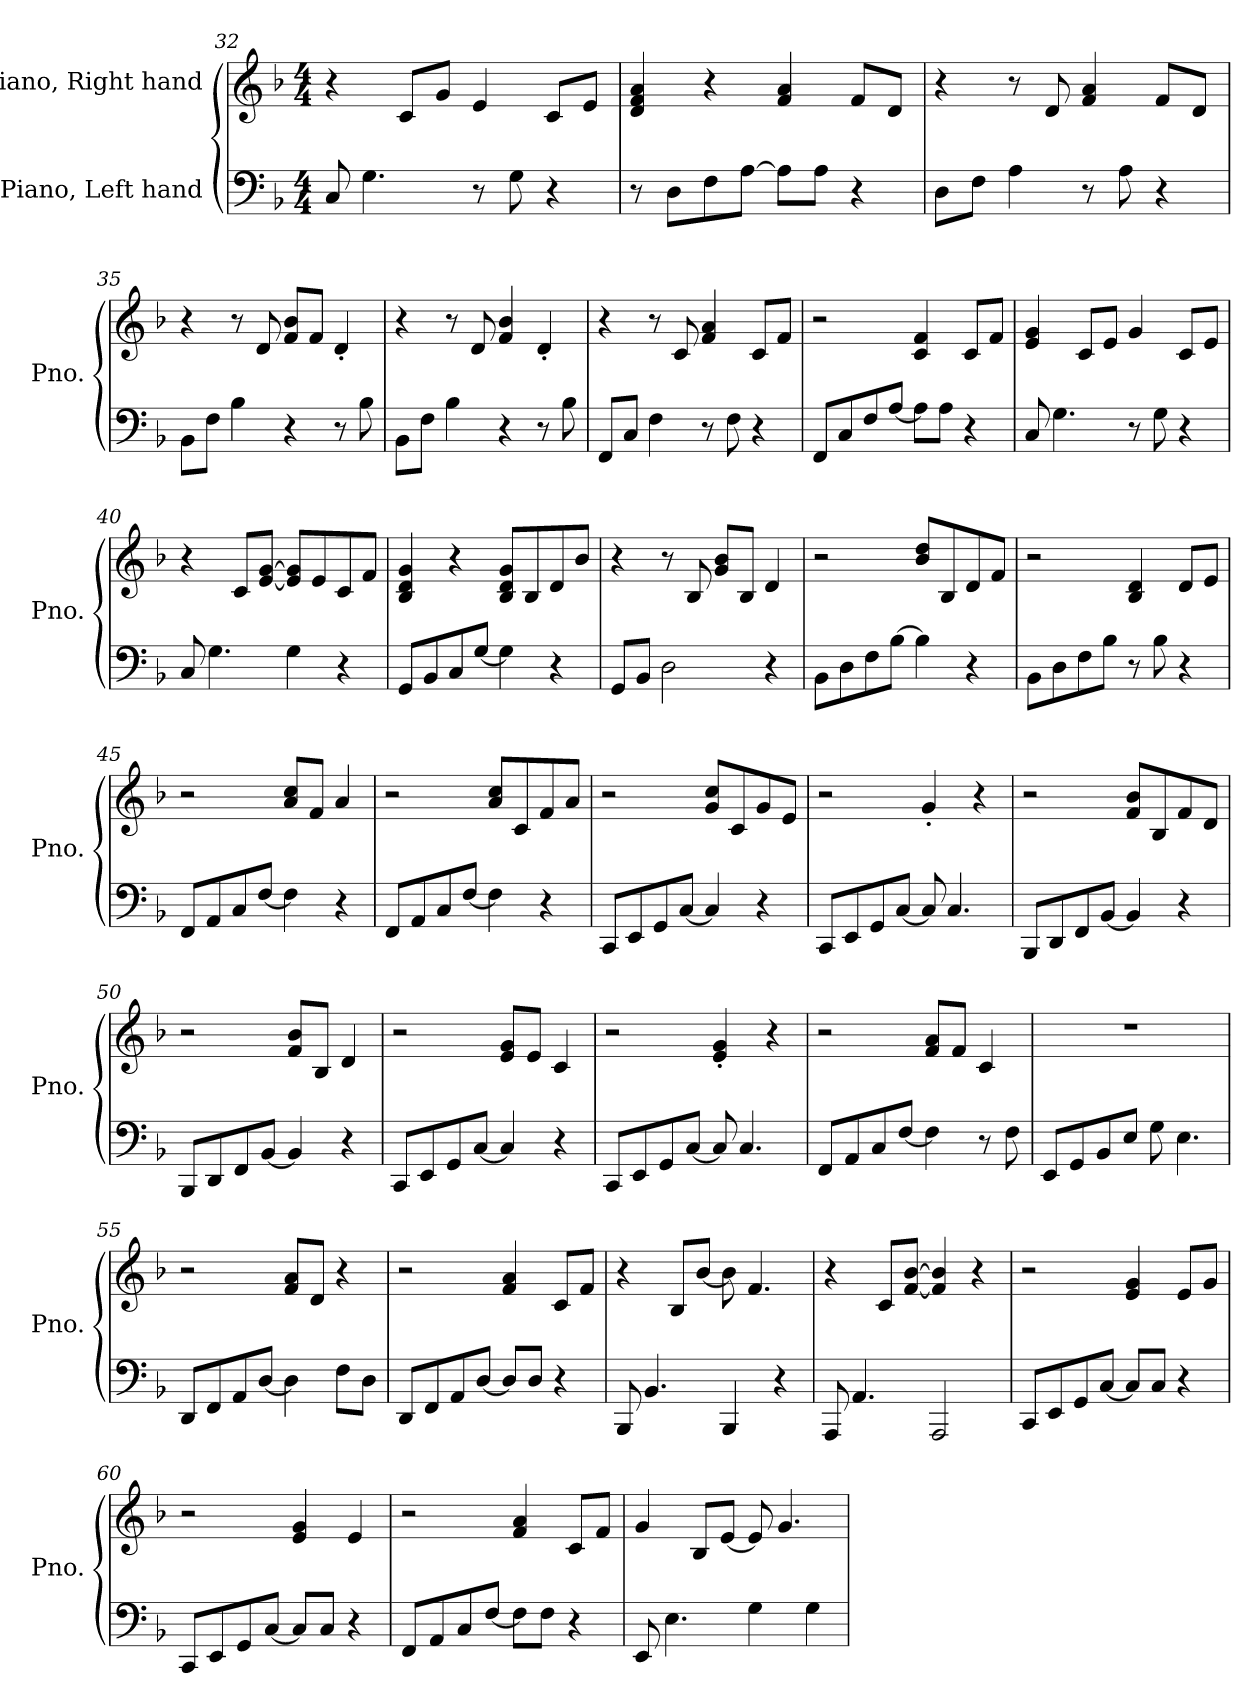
**kern	**kern
*part2	*part1
*staff2	*staff1
*I"Piano, Left hand	*I"Piano, Right hand
*I'Pno.	*I'Pno.
*clefF4	*clefG2
*k[b-]	*k[b-]
*M4/4	*M4/4
=32	=32
8C/	4r
4.G\	.
.	8c/L
.	8g/J
8r	4e/
8G\	.
4r	8c/L
.	8e/J
=33	=33
8r	4d/ 4f/ 4a/
8D\L	.
8F\	4r
[8A\J	.
8A\L]	4f/ 4a/
8A\J	.
4r	8f/L
.	8d/J
=34	=34
8D\L	4r
8F\J	.
4A\	8r
.	8d/
8r	4f/ 4a/
8A\	.
4r	8f/L
.	8d/J
=35	=35
8BB-\L	4r
8F\J	.
4B-\	8r
.	8d/
4r	8f/ 8b-/L
.	8f/J
8r	4d'/
8B-\	.
!!LO:LB:g=z
=36	=36
8BB-\L	4r
8F\J	.
4B-\	8r
.	8d/
4r	4f/ 4b-/
8r	4d'/
8B-\	.
=37	=37
8FF/L	4r
8C/J	.
4F\	8r
.	8c/
8r	4f/ 4a/
8F\	.
4r	8c/L
.	8f/J
=38	=38
8FF/L	2r
8C/	.
8F/	.
[8A/J	.
8A\L]	4c/ 4f/
8A\J	.
4r	8c/L
.	8f/J
=39	=39
8C/	4e/ 4g/
4.G\	.
.	8c/L
.	8e/J
8r	4g/
8G\	.
4r	8c/L
.	8e/J
=40	=40
8C/	4r
4.G\	.
.	8c/L
.	[8e/ [8g/J
4G\	8e/] 8g/]L
.	8e/
4r	8c/
.	8f/J
!!LO:LB:g=z
=41	=41
8GG/L	4B-/ 4d/ 4g/
8BB-/	.
8C/	4r
[8G/J	.
4G\]	8B-/ 8d/ 8g/L
.	8B-/
4r	8d/
.	8b-/J
=42	=42
8GG/L	4r
8BB-/J	.
2D\	8r
.	8B-/
.	8g/ 8b-/L
.	8B-/J
4r	4d/
=43	=43
8BB-\L	2r
8D\	.
8F\	.
[8B-\J	.
4B-\]	8b-/ 8dd/L
.	8B-/
4r	8d/
.	8f/J
=44	=44
8BB-\L	2r
8D\	.
8F\	.
8B-\J	.
8r	4B-/ 4d/
8B-\	.
4r	8d/L
.	8e/J
=45	=45
8FF/L	2r
8AA/	.
8C/	.
[8F/J	.
4F\]	8a/ 8cc/L
.	8f/J
4r	4a/
!!LO:LB:g=z
=46	=46
8FF/L	2r
8AA/	.
8C/	.
[8F/J	.
4F\]	8a/ 8cc/L
.	8c/
4r	8f/
.	8a/J
=47	=47
8CC/L	2r
8EE/	.
8GG/	.
[8C/J	.
4C/]	8g/ 8cc/L
.	8c/
4r	8g/
.	8e/J
=48	=48
8CC/L	2r
8EE/	.
8GG/	.
[8C/J	.
8C/]	4g'/
4.C/	.
.	4r
=49	=49
8BBB-/L	2r
8DD/	.
8FF/	.
[8BB-/J	.
4BB-/]	8f/ 8b-/L
.	8B-/
4r	8f/
.	8d/J
=50	=50
8BBB-/L	2r
8DD/	.
8FF/	.
[8BB-/J	.
4BB-/]	8f/ 8b-/L
.	8B-/J
4r	4d/
!!LO:LB:g=z
=51	=51
8CC/L	2r
8EE/	.
8GG/	.
[8C/J	.
4C/]	8e/ 8g/L
.	8e/J
4r	4c/
=52	=52
8CC/L	2r
8EE/	.
8GG/	.
[8C/J	.
8C/]	4e/' 4g/'
4.C/	.
.	4r
=53	=53
8FF/L	2r
8AA/	.
8C/	.
[8F/J	.
4F\]	8f/ 8a/L
.	8f/J
8r	4c/
8F\	.
=54	=54
8EE/L	1r
8GG/	.
8BB-/	.
8E/J	.
8G\	.
4.E\	.
=55	=55
8DD/L	2r
8FF/	.
8AA/	.
[8D/J	.
4D\]	8f/ 8a/L
.	8d/J
8F\L	4r
8D\J	.
!!LO:LB:g=z
=56	=56
8DD/L	2r
8FF/	.
8AA/	.
[8D/J	.
8D/L]	4f/ 4a/
8D/J	.
4r	8c/L
.	8f/J
=57	=57
8BBB-/	4r
4.BB-/	.
.	8B-/L
.	[8b-/J
4BBB-/	8b-\]
.	4.f/
4r	.
=58	=58
8AAA/	4r
4.AA/	.
.	8c/L
.	[8f/ [8b-/J
2AAA/	4f/] 4b-/]
.	4r
=59	=59
8CC/L	2r
8EE/	.
8GG/	.
[8C/J	.
8C/L]	4e/ 4g/
8C/J	.
4r	8e/L
.	8g/J
=60	=60
8CC/L	2r
8EE/	.
8GG/	.
[8C/J	.
8C/L]	4e/ 4g/
8C/J	.
4r	4e/
!!LO:PB:g=z
=61	=61
8FF/L	2r
8AA/	.
8C/	.
[8F/J	.
8F\L]	4f/ 4a/
8F\J	.
4r	8c/L
.	8f/J
=62	=62
8EE/	4g/
4.E\	.
.	8B-/L
.	[8e/J
4G\	8e/]
.	4.g/
4G\	.
=	=
*-	*-
